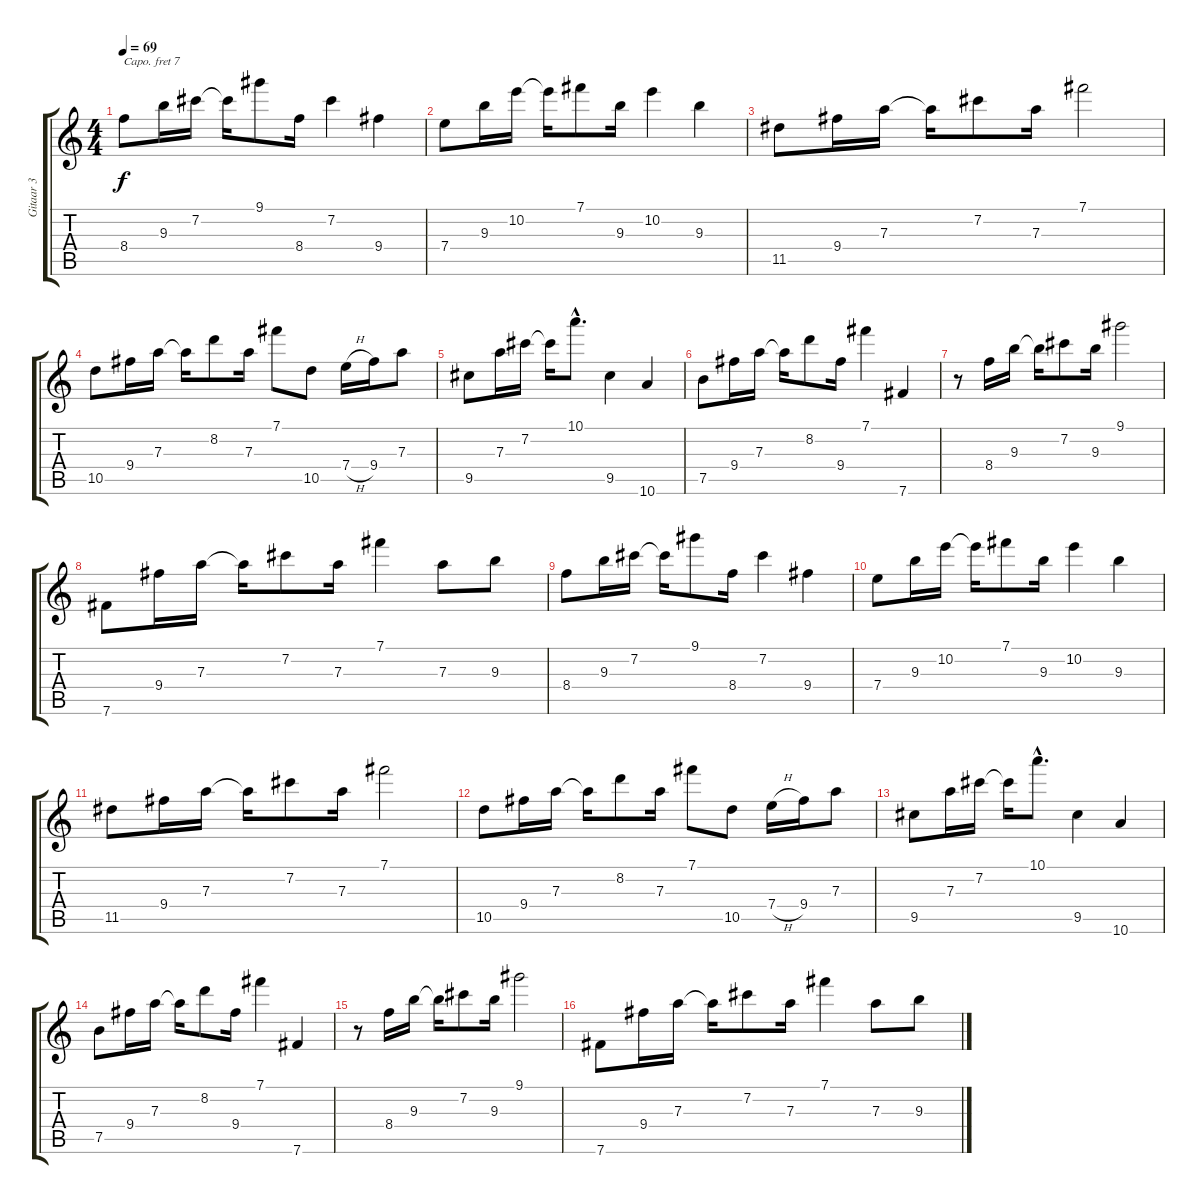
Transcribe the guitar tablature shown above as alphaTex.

\track ("Gitaar 3" "Gitaar 3") {instrument acousticguitarsteel}
\staff {score tabs}
\capo 7
\tuning (E4 B3 G3 D3 A2 E2) {hide}
\ts (4 4)
\tempo 69
\clef g2
\ks c
8.4.8{dy f} 9.3.16 7.2.16 7.2{t}.16 9.1.8 8.4.16 7.2.4 9.4.4 |
7.4.8 9.3.16 10.2.16 10.2{t}.16 7.1.8 9.3.16 10.2.4 9.3.4 |
11.5.8 9.4.16 7.3.16 7.3{t}.16 7.2.8 7.3.16 7.1.2 |
10.5.8 9.4.16 7.3.16 7.3{t}.16 8.2.8 7.3.16 7.1.8 10.5.8 7.4{h}.16 9.4.16 7.3.8 |
9.5.8 7.3.16 7.2.16 7.2{t}.16 10.1{hac}.8{d} 9.5.4 10.6.4 |
7.5.8 9.4.16 7.3.16 7.3{t}.16 8.2.8 9.4.16 7.1.4 7.6.4 |
r.8 8.4.16 9.3.16 9.3{t}.16 7.2.8 9.3.16 9.1.2 |
7.6.8 9.4.16 7.3.16 7.3{t}.16 7.2.8 7.3.16 7.1.4 7.3.8 9.3.8 |
8.4.8 9.3.16 7.2.16 7.2{t}.16 9.1.8 8.4.16 7.2.4 9.4.4 |
7.4.8 9.3.16 10.2.16 10.2{t}.16 7.1.8 9.3.16 10.2.4 9.3.4 |
11.5.8 9.4.16 7.3.16 7.3{t}.16 7.2.8 7.3.16 7.1.2 |
10.5.8 9.4.16 7.3.16 7.3{t}.16 8.2.8 7.3.16 7.1.8 10.5.8 7.4{h}.16 9.4.16 7.3.8 |
9.5.8 7.3.16 7.2.16 7.2{t}.16 10.1{hac}.8{d} 9.5.4 10.6.4 |
7.5.8 9.4.16 7.3.16 7.3{t}.16 8.2.8 9.4.16 7.1.4 7.6.4 |
r.8 8.4.16 9.3.16 9.3{t}.16 7.2.8 9.3.16 9.1.2 |
7.6.8 9.4.16 7.3.16 7.3{t}.16 7.2.8 7.3.16 7.1.4 7.3.8 9.3.8
